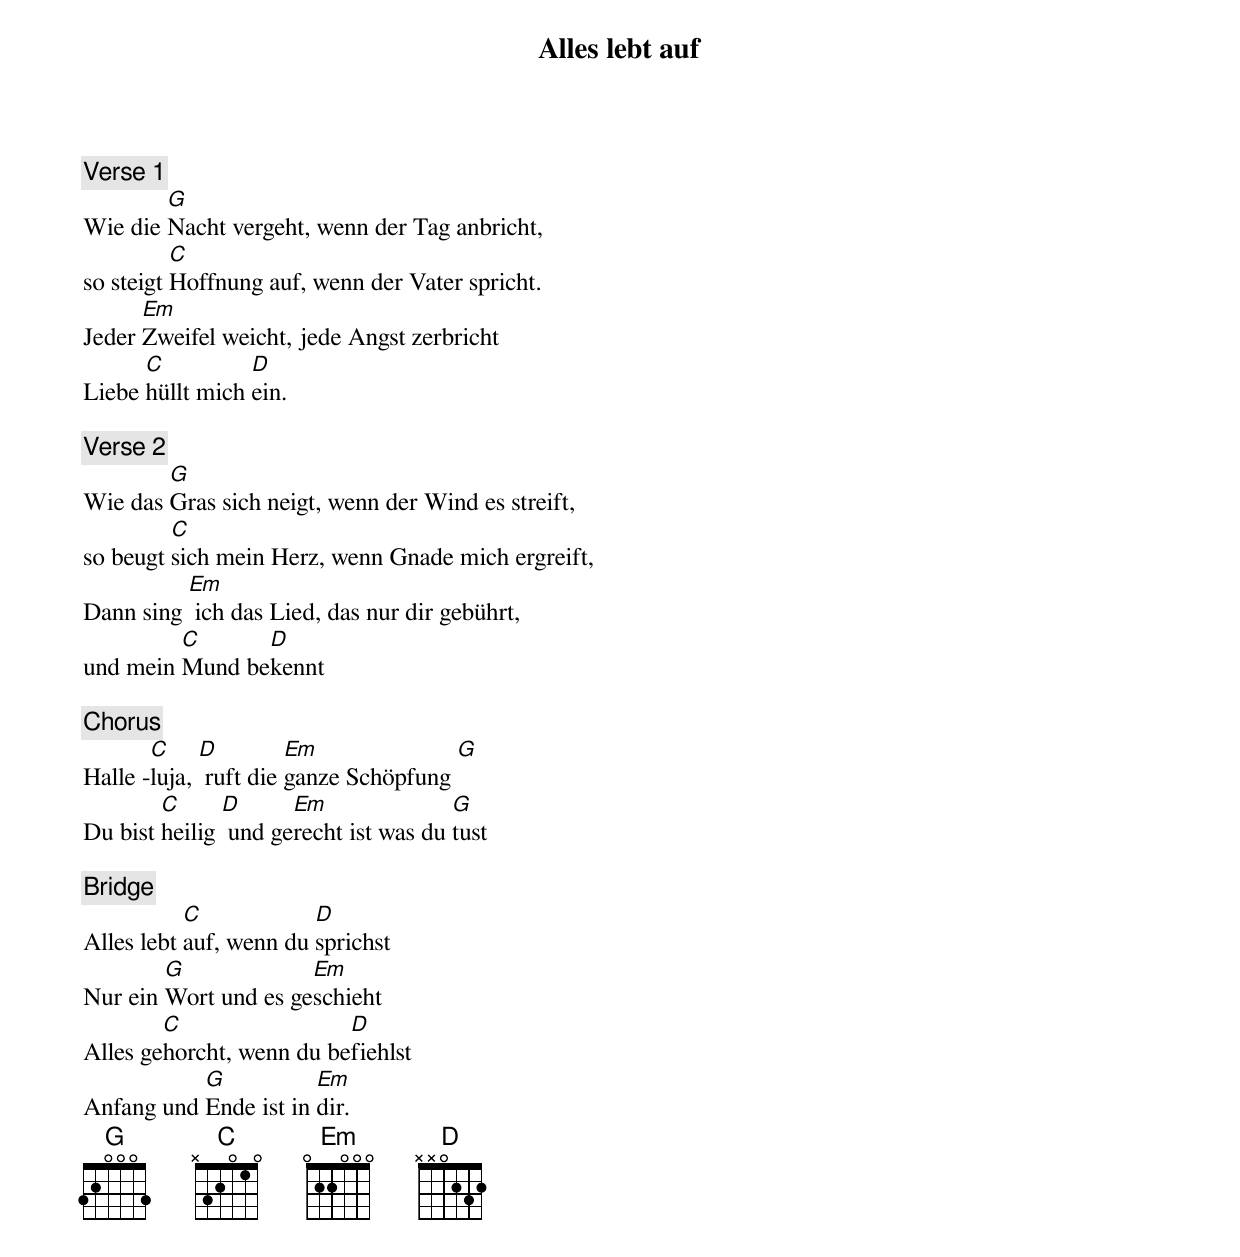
{title: Alles lebt auf}
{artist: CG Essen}
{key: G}
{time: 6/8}

{comment: Verse 1}
Wie die [G]Nacht vergeht, wenn der Tag anbricht,
so steigt [C]Hoffnung auf, wenn der Vater spricht.
Jeder [Em]Zweifel weicht, jede Angst zerbricht
Liebe [C]hüllt mich [D]ein.

{comment: Verse 2}
Wie das [G]Gras sich neigt, wenn der Wind es streift,
so beugt [C]sich mein Herz, wenn Gnade mich ergreift,
Dann sing [Em] ich das Lied, das nur dir gebührt,
und mein [C]Mund be[D]kennt

{comment: Chorus}
Halle -[C]luja, [D] ruft die [Em]ganze Schöpfung [G]
Du bist [C]heilig [D] und ge[Em]recht ist was du [G]tust

{comment: Bridge}
Alles lebt [C]auf, wenn du [D]sprichst
Nur ein [G]Wort und es ge[Em]schieht
Alles ge[C]horcht, wenn du be[D]fiehlst
Anfang und [G]Ende ist in [Em]dir.
